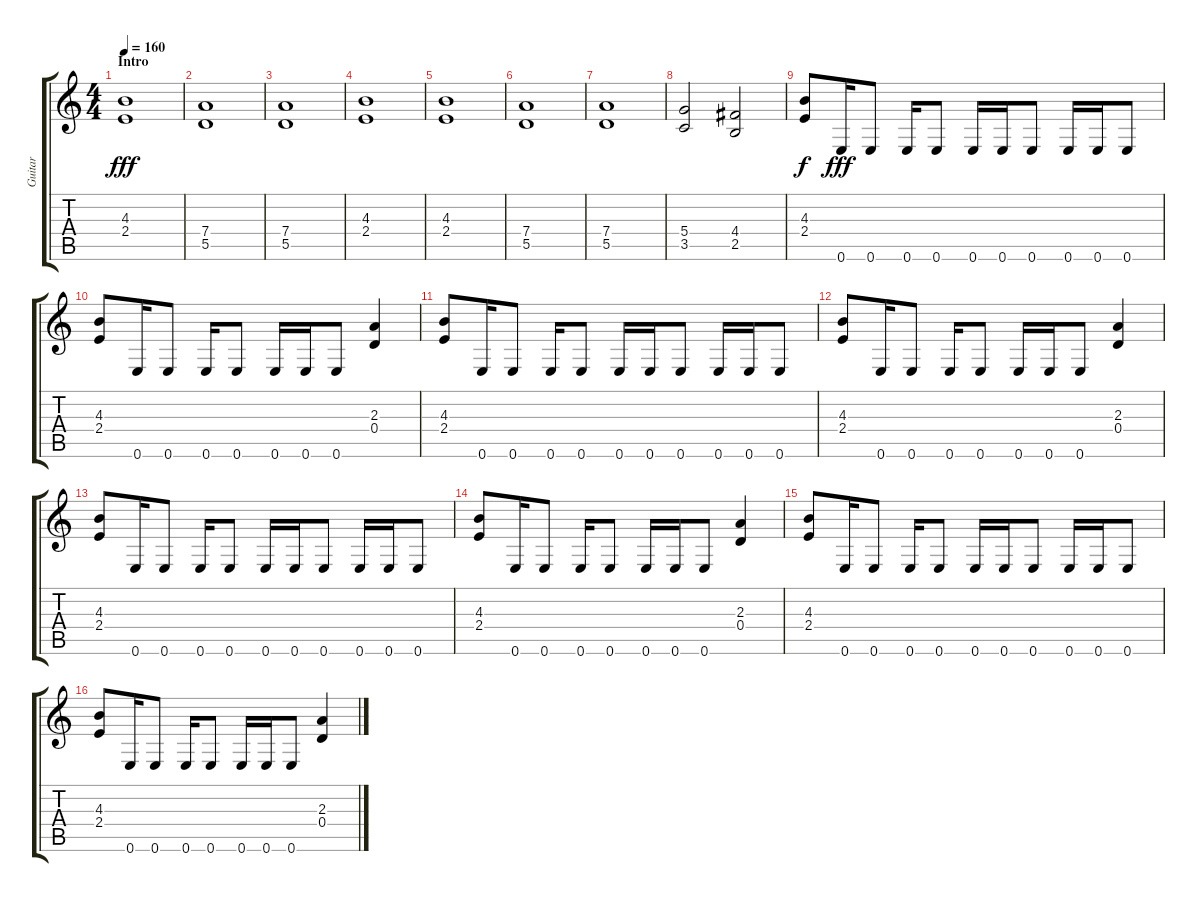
\track ("Guitar" "Guitar") {instrument distortionguitar}
\staff {score tabs}
\tuning (E4 B3 G3 D3 A2 E2) {hide}
\ts (4 4)
\section ("" "Intro")
\tempo 160
\clef g2
\ks c
(4.3 2.4).1{dy fff instrument distortionguitar} |
(7.4 5.5).1 |
(7.4 5.5).1 |
(4.3 2.4).1 |
(4.3 2.4).1 |
(7.4 5.5).1 |
(7.4 5.5).1 |
(5.4 3.5).2 (4.4 2.5).2 |
(4.3 2.4).8{dy f} 0.6.16{dy fff} 0.6.8 0.6.16 0.6.8 0.6.16 0.6.16 0.6.8 0.6.16 0.6.16 0.6.8 |
(4.3 2.4).8 0.6.16 0.6.8 0.6.16 0.6.8 0.6.16 0.6.16 0.6.8 (2.3 0.4).4 |
(4.3 2.4).8 0.6.16 0.6.8 0.6.16 0.6.8 0.6.16 0.6.16 0.6.8 0.6.16 0.6.16 0.6.8 |
(4.3 2.4).8 0.6.16 0.6.8 0.6.16 0.6.8 0.6.16 0.6.16 0.6.8 (2.3 0.4).4 |
(4.3 2.4).8 0.6.16 0.6.8 0.6.16 0.6.8 0.6.16 0.6.16 0.6.8 0.6.16 0.6.16 0.6.8 |
(4.3 2.4).8 0.6.16 0.6.8 0.6.16 0.6.8 0.6.16 0.6.16 0.6.8 (2.3 0.4).4 |
(4.3 2.4).8 0.6.16 0.6.8 0.6.16 0.6.8 0.6.16 0.6.16 0.6.8 0.6.16 0.6.16 0.6.8 |
(4.3 2.4).8 0.6.16 0.6.8 0.6.16 0.6.8 0.6.16 0.6.16 0.6.8 (2.3 0.4).4
